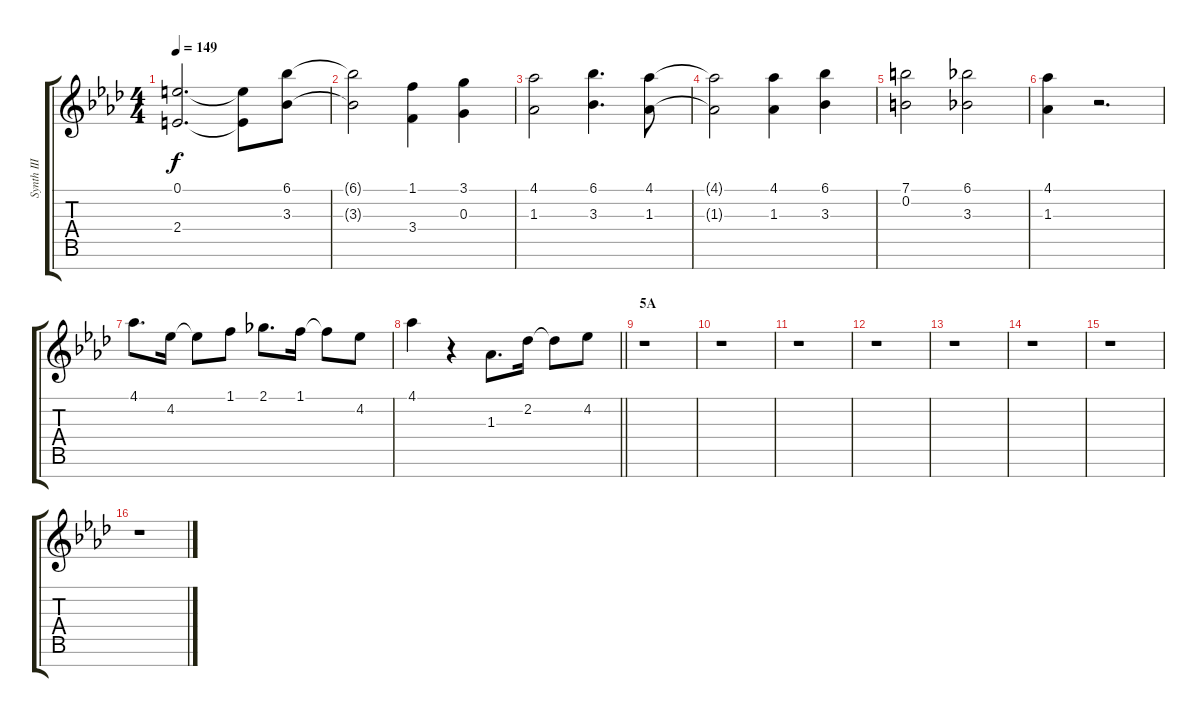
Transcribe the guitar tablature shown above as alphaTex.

\track ("Synth III" "Synth III") {instrument fx4atmosphere}
\staff {score tabs}
\tuning (E5 B4 G4 D4 A3 E3 B2) {hide}
\ts (4 4)
\tempo 149
\clef g2
\ks ab
(0.1 2.4).2{d dy f} (0.1{t} 2.4{t}).8 (6.1 3.3).8 |
(6.1{t} 3.3{t}).2 (1.1 3.4).4 (3.1 0.3).4 |
(4.1 1.3).2 (6.1 3.3).4{d} (4.1 1.3).8 |
(4.1{t} 1.3{t}).2 (4.1 1.3).4 (6.1 3.3).4 |
(7.1 0.2).2 (6.1 3.3).2 |
(4.1 1.3).4 r.2{d} |
4.1.8{d} 4.2.16 4.2{t}.8 1.1.8 2.1.8{d} 1.1.16 1.1{t}.8 4.2.8 |
\barLineRight lightlight
4.1.4 r.4 1.3.8{d} 2.2.16 2.2{t}.8 4.2.8 |
\section ("" "5A")
r.1 |
r.1 |
r.1 |
r.1 |
r.1 |
r.1 |
r.1 |
r.1
